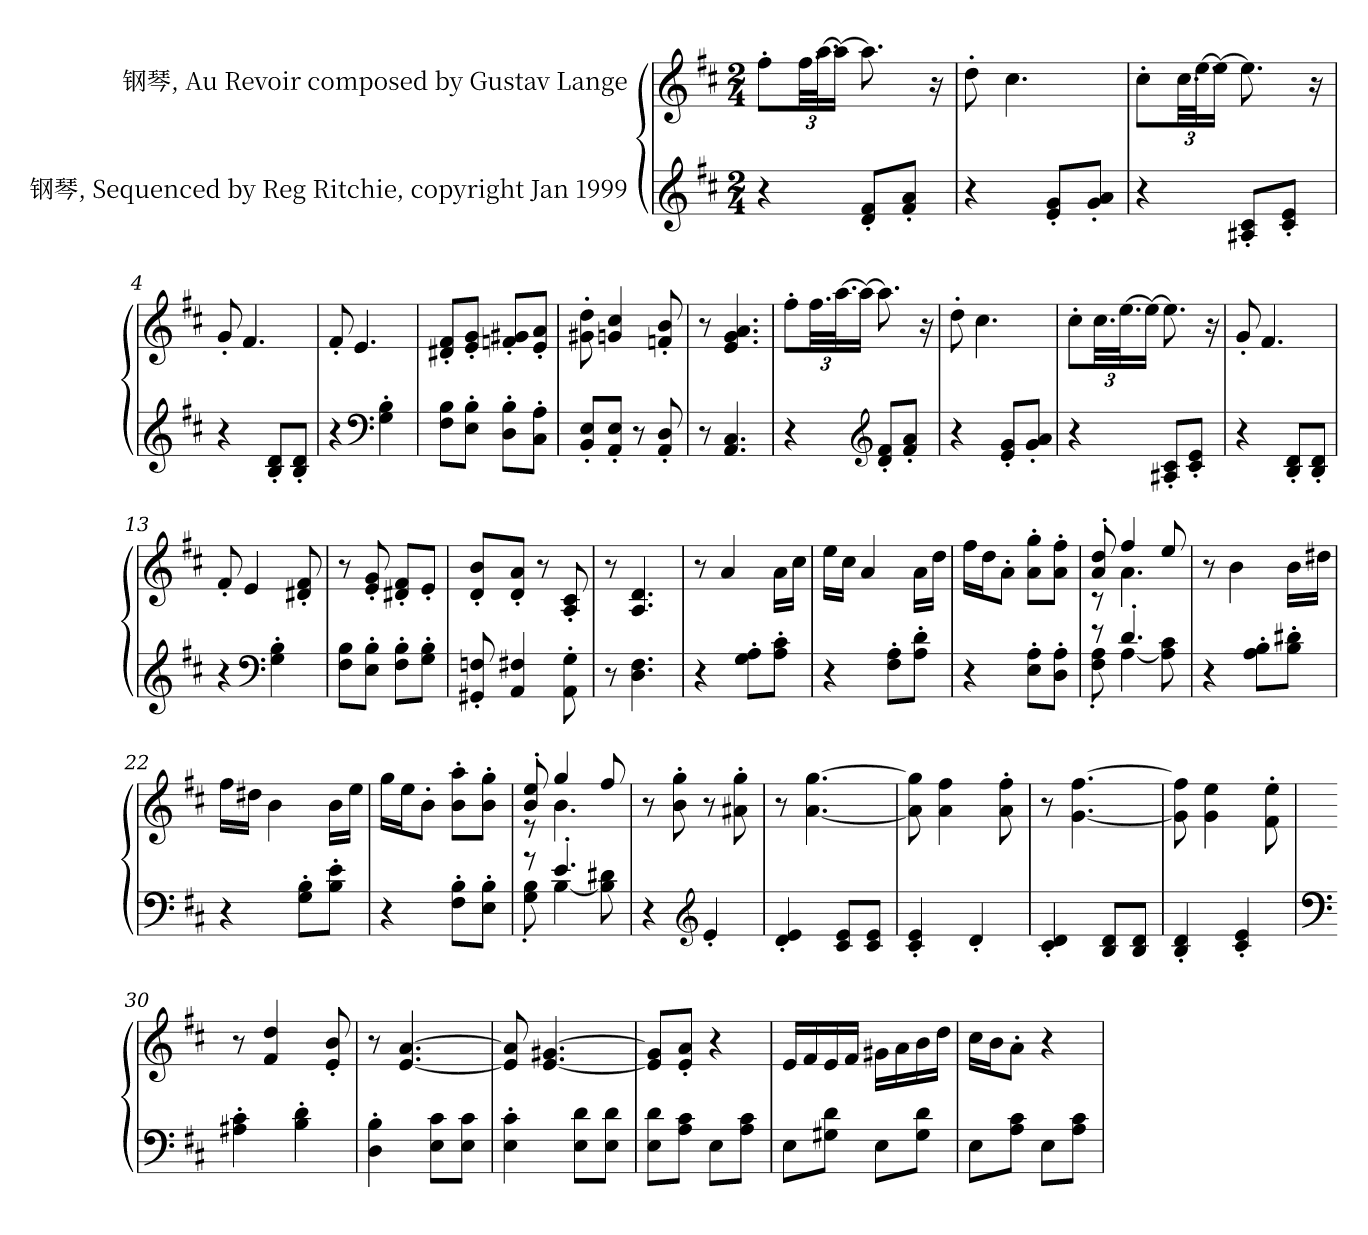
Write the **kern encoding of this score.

**kern	**kern
*part2	*part1
*staff2	*staff1
*I"钢琴, Sequenced by Reg Ritchie, copyright Jan 1999	*I"钢琴, Au Revoir composed by Gustav Lange
*clefG2	*clefG2
*k[f#c#]	*k[f#c#]
*M2/4	*M2/4
*MM120	*MM120
=1	=1
4r	8ff#'\L
*	*Xbrackettup
.	48.ff#\LL
.	[48.aa\J
.	16aa\JJ_
8d/' 8f#/'L	8.aa\]
8f#/' 8a/'J	.
.	16r
=2	=2
4r	8dd'\
.	4.cc#\
8e/' 8g/'L	.
8g/' 8a/'J	.
!!LO:LB:g=z
=3	=3
4r	8cc#'\L
.	48.cc#\LL
.	[48.ee\J
.	16ee\JJ_
8A#X/' 8c#/'L	8.ee\]
8c#/' 8e/'J	.
.	16r
=4	=4
4r	8g'/
.	4.f#/
8B/' 8d/'L	.
8B/' 8d/'J	.
=5	=5
4r	8f#'/
.	4.e/
*clefF4	*
4G\' 4B\'	.
=6	=6
8F#\ 8B\L	8d#X/' 8f#/'L
8E\' 8B\'J	8e/' 8g/'J
8D\' 8B\'L	8fn/' 8g#X/'L
8C#\' 8A\'J	8e/' 8a/'J
=7	=7
8BB/' 8E/'L	8g#X\' 8dd\'
8AA/' 8E/'J	4gn/ 4cc#/
8r	.
8AA/' 8D/'	8fn/' 8b/'
=8	=8
8r	8r
4.AA/ 4.C#/	4.e/ 4.g/ 4.a/
!!LO:LB:g=z
=9	=9
4r	8ff#'\L
.	48.ff#\LL
.	[48.aa\J
.	16aa\JJ_
*clefG2	*
8d/' 8f#/'L	8.aa\]
8f#/' 8a/'J	.
.	16r
=10	=10
4r	8dd'\
.	4.cc#\
8e/' 8g/'L	.
8g/' 8a/'J	.
=11	=11
4r	8cc#'\L
.	48.cc#\LL
.	[48.ee\J
.	16ee\JJ_
8A#X/' 8c#/'L	8.ee\]
8c#/' 8e/'J	.
.	16r
=12	=12
4r	8g'/
.	4.f#/
8B/' 8d/'L	.
8B/' 8d/'J	.
=13	=13
4r	8f#'/
.	4e/
*clefF4	*
4G\' 4B\'	.
.	8d#X/' 8f#/'
=14	=14
8F#\ 8B\L	8r
8E\' 8B\'J	8e/' 8g/'
8F#\' 8B\'L	8d#X/' 8f#/'L
8G\' 8B\'J	8e'/J
!!LO:LB:g=z
=15	=15
8GG#X/' 8Fn/'	8d/' 8b/'L
4AA/ 4F#X/	8d/' 8a/'J
.	8r
8AA\' 8G\'	8A/' 8c#/'
=16	=16
8r	8r
4.D\ 4.F#\	4.A/ 4.d/
=17	=17
4r	8r
.	4a/
8G\' 8A\'L	.
8A\' 8c#\'J	16a\LL
.	16cc#\JJ
=18	=18
4r	16ee\LL
.	16cc#\JJ
.	4a/
8F#\' 8A\'L	.
8A\' 8d\'J	16a\LL
.	16dd\JJ
=19	=19
4r	16ff#\LL
.	16dd\J
.	8a'\J
8E\' 8A\'L	8a\' 8gg\'L
8D\' 8A\'J	8a\' 8ff#\'J
=20	=20
*^	*^
8r	8F#\' 8A\'	8a/' 8dd/'	8r
4.d'/	[4A\	4ff#/	4.a\
.	8A\] 8c#\	8ee/	.
*v	*v	*	*
*	*v	*v
=21	=21
4r	8r
.	4b\
8A\' 8B\'L	.
8B\' 8d#X\'J	16b\LL
.	16dd#X\JJ
!!LO:LB:g=z
=22	=22
4r	16ff#\LL
.	16dd#X\JJ
.	4b\
8G\' 8B\'L	.
8B\' 8e\'J	16b\LL
.	16ee\JJ
=23	=23
4r	16gg\LL
.	16ee\J
.	8b'\J
8F#\' 8B\'L	8b\' 8aa\'L
8E\' 8B\'J	8b\' 8gg\'J
=24	=24
*^	*^
8r	8G\' 8B\'	8b/' 8ee/'	8r
4.e'/	[4B\	4gg/	4.b\
.	8B\] 8d#X\	8ff#/	.
*v	*v	*	*
*	*v	*v
=25	=25
4r	8r
.	8b\' 8gg\'
*clefG2	*
4e'/	8r
.	8a#X\' 8gg\'
=26	=26
4d/' 4e/'	8r
.	[4.a\ [4.gg\
8c#/ 8e/L	.
8c#/ 8e/J	.
=27	=27
4c#/' 4e/'	8a\] 8gg\]
.	4a\ 4ff#\
4d'/	.
.	8a\' 8ff#\'
=28	=28
4c#/' 4d/'	8r
.	[4.g\ [4.ff#\
8B/ 8d/L	.
8B/ 8d/J	.
!!LO:LB:g=z
=29	=29
4B/' 4d/'	8g\] 8ff#\]
.	4g\ 4ee\
4c#/' 4e/'	.
.	8f#\' 8ee\'
=30	=30
*clefF4	*
4A#X\' 4c#\'	8r
.	4f#/ 4dd/
4B\' 4d\'	.
.	8e/' 8b/'
=31	=31
4D\' 4B\'	8r
.	[4.e/ [4.a/
8E\ 8c#\L	.
8E\ 8c#\J	.
=32	=32
4E\' 4c#\'	8e/] 8a/]
.	[4.e/ [4.g#X/
8E\ 8d\L	.
8E\ 8d\J	.
=33	=33
8E\ 8d\L	8e/] 8g#/]L
8A\ 8c#\J	8e/' 8a/'J
8E\L	4r
8A\ 8c#\J	.
=34	=34
8E\L	16e/LL
.	16f#/
8G#X\ 8d\J	16e/
.	16f#/JJ
8E\L	16g#X\LL
.	16a\
8G#\ 8d\J	16b\
.	16dd\JJ
=35	=35
8E\L	16cc#\LL
.	16b\J
8A\ 8c#\J	8a'\J
8E\L	4r
8A\ 8c#\J	.
=	=
*-	*-
